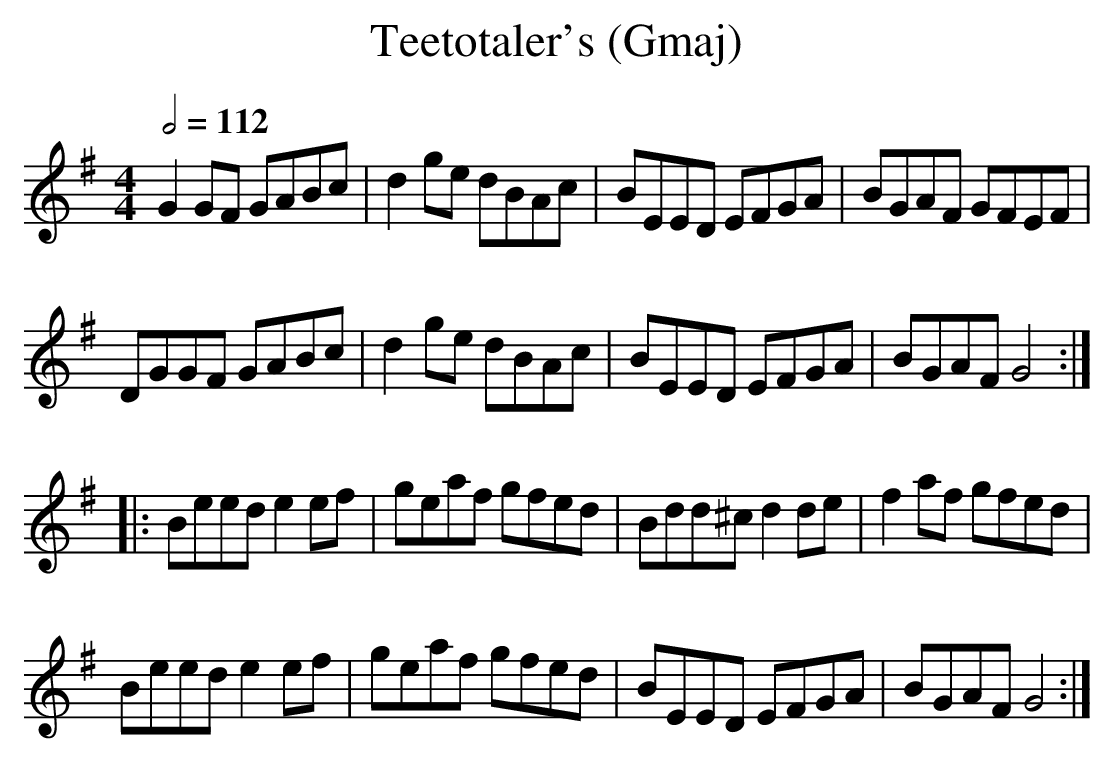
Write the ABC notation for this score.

X:1
T:Teetotaler's (Gmaj)
Q:1/2=112
M:4/4
L:1/8
K:Gmaj
G2GF GABc|d2ge dBAc|BEED EFGA |BGAF GFEF|
DGGF GABc|d2ge dBAc|BEED EFGA |BGAF G4:|
|:Beed e2ef|geaf gfed|Bdd^c d2de|f2af gfed|
Beed e2ef|geaf gfed|BEED EFGA|BGAF G4:|
